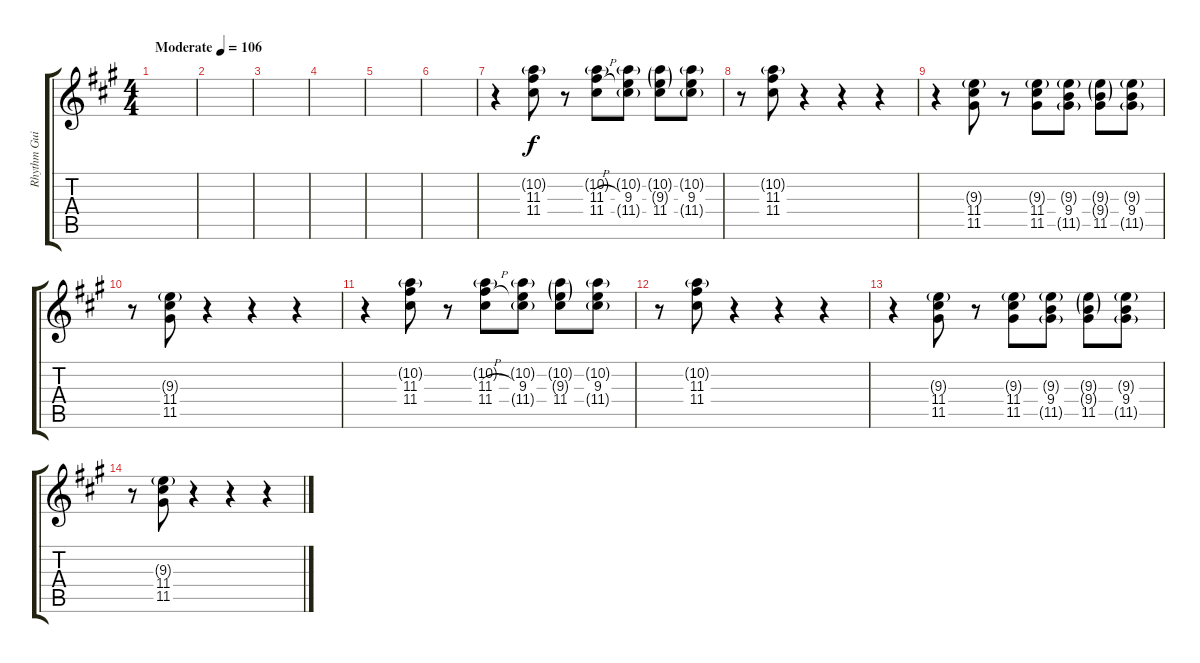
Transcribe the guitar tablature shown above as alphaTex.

\track ("Rhythm Guitar" "Rhythm Gui") {instrument electricguitarjazz}
\staff {score tabs}
\tuning (E4 B3 G3 D3 A2 E2) {hide}
\ts (4 4)
\tempo (106 "Moderate")
\clef g2
\ks f#minor
|
|
|
|
|
|
r.4 (10.2{g} 11.3 11.4).8 r.8 (10.2{g} 11.3{h} 11.4).8 (10.2{g} 9.3 11.4{g}).8 (10.2{g} 9.3{g} 11.4).8 (10.2{g} 9.3 11.4{g}).8 |
r.8 (10.2{g} 11.3 11.4).8 r.4 r.4 r.4 |
r.4 (9.3{g} 11.4 11.5).8 r.8 (9.3{g} 11.4 11.5).8 (9.3{g} 9.4 11.5{g}).8 (9.3{g} 9.4{g} 11.5).8 (9.3{g} 9.4 11.5{g}).8 |
r.8 (9.3{g} 11.4 11.5).8 r.4 r.4 r.4 |
r.4 (10.2{g} 11.3 11.4).8 r.8 (10.2{g} 11.3{h} 11.4).8 (10.2{g} 9.3 11.4{g}).8 (10.2{g} 9.3{g} 11.4).8 (10.2{g} 9.3 11.4{g}).8 |
r.8 (10.2{g} 11.3 11.4).8 r.4 r.4 r.4 |
r.4 (9.3{g} 11.4 11.5).8 r.8 (9.3{g} 11.4 11.5).8 (9.3{g} 9.4 11.5{g}).8 (9.3{g} 9.4{g} 11.5).8 (9.3{g} 9.4 11.5{g}).8 |
r.8 (9.3{g} 11.4 11.5).8 r.4 r.4 r.4
